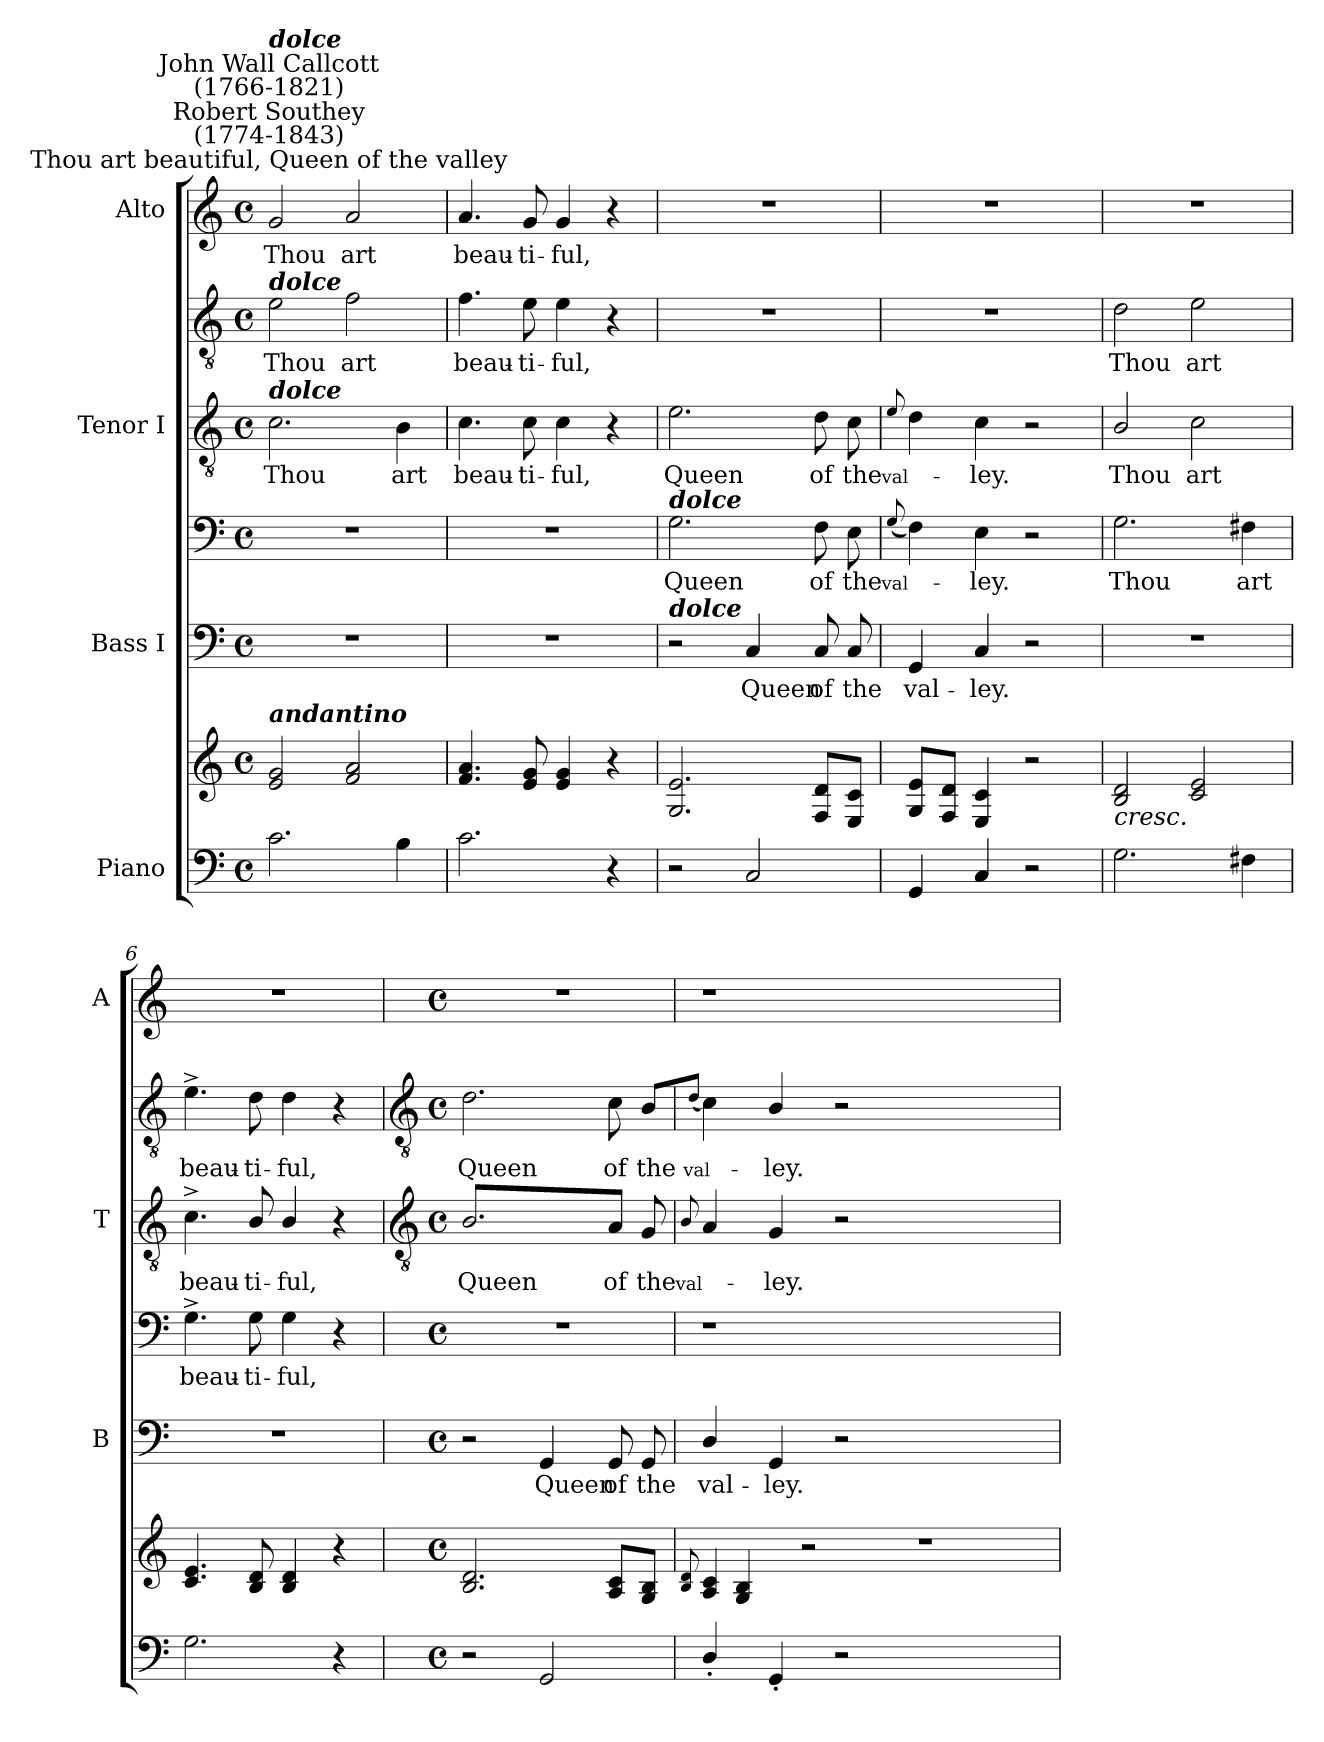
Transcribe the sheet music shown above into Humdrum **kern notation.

**kern	**kern	**kern	**text	**kern	**text	**kern	**text	**kern	**text	**kern	**text
*part4	*part4	*part3	*part3	*part3	*part3	*part2	*part2	*part2	*part2	*part1	*part1
*staff7	*staff6	*staff5	*staff5	*staff4	*staff4	*staff3	*staff3	*staff2	*staff2	*staff1	*staff1
*I"Piano	*	*I"Bass I	*	*	*	*I"Tenor I	*	*	*	*I"Alto	*
*	*	*I'B	*	*	*	*I'T	*	*	*	*I'A	*
*clefF4	*clefG2	*clefF4	*	*clefF4	*	*clefGv2	*	*clefGv2	*	*clefG2	*
*k[]	*k[]	*k[]	*	*k[]	*	*k[]	*	*k[]	*	*k[]	*
*C:	*C:	*C:	*	*C:	*	*C:	*	*C:	*	*C:	*
*M4/4	*M4/4	*M4/4	*	*M4/4	*	*M4/4	*	*M4/4	*	*M4/4	*
*met(c)	*met(c)	*met(c)	*	*met(c)	*	*met(c)	*	*met(c)	*	*met(c)	*
*MM108	*MM108	*MM108	*	*MM108	*	*MM108	*	*MM108	*	*MM108	*
=1	=1	=1	=1	=1	=1	=1	=1	=1	=1	=1	=1
!	!	!	!	!	!	!	!	!	!	!LO:TX:a:cj:t=Thou art beautiful, Queen of the valley	!
!	!	!	!	!	!	!	!	!	!	!LO:TX:a:cj:t=Robert Southey\n(1774-1843)	!
!	!	!	!	!	!	!	!	!	!	!LO:TX:a:cj:t=John Wall Callcott\n(1766-1821)	!
!	!	!	!	!	!	!	!	!	!	!LO:TX:a:Bi:t=dolce	!
!	!	!	!	!	!	!	!	!LO:TX:a:Bi:t=dolce	!	!	!
!	!	!	!	!	!	!LO:TX:a:Bi:t=dolce	!	!	!	!	!
!	!LO:TX:a:Bi:t=andantino	!	!	!	!	!	!	!	!	!	!
!	!	!	!	!	!	!	!LO:LY:b	!	!LO:LY:b	!	!LO:LY:b
2.c\	2e/ 2g/	1r	.	1r	.	2.c\	Thou	2e\	Thou	2g/	Thou
!	!	!	!	!	!	!	!	!	!LO:LY:b	!	!LO:LY:b
.	2f/ 2a/	.	.	.	.	.	.	2f\	art	2a/	art
!	!	!	!	!	!	!	!LO:LY:b	!	!	!	!
4B\	.	.	.	.	.	4B\	art	.	.	.	.
=2	=2	=2	=2	=2	=2	=2	=2	=2	=2	=2	=2
!	!	!	!	!	!	!	!LO:LY:b	!	!LO:LY:b	!	!LO:LY:b
2.c\	4.f/ 4.a/	1r	.	1r	.	4.c\	beau-	4.f\	beau-	4.a/	beau-
!	!	!	!	!	!	!	!LO:LY:b	!	!LO:LY:b	!	!LO:LY:b
.	8e/ 8g/	.	.	.	.	8c\	-ti-	8e\	-ti-	8g/	-ti-
!	!	!	!	!	!	!	!LO:LY:b	!	!LO:LY:b	!	!LO:LY:b
.	4e/ 4g/	.	.	.	.	4c\	-ful,	4e\	-ful,	4g/	-ful,
4r	4r	.	.	.	.	4r	.	4r	.	4r	.
=3	=3	=3	=3	=3	=3	=3	=3	=3	=3	=3	=3
!	!	!	!	!LO:TX:a:Bi:t=dolce	!	!	!	!	!	!	!
!	!	!LO:TX:a:Bi:t=dolce	!	!	!	!	!	!	!	!	!
!	!	!	!	!	!LO:LY:b	!	!LO:LY:b	!	!	!	!
2r	2.G/ 2.e/	2r	.	2.G\	Queen	2.e\	Queen	1r	.	1r	.
!	!	!	!LO:LY:b	!	!	!	!	!	!	!	!
2C/	.	4C/	Queen	.	.	.	.	.	.	.	.
!	!	!	!LO:LY:b	!	!LO:LY:b	!	!LO:LY:b	!	!	!	!
.	8F/ 8d/L	8C/	of	8F\	of	8d\	of	.	.	.	.
!	!	!	!LO:LY:b	!	!LO:LY:b	!	!LO:LY:b	!	!	!	!
.	8E/ 8c/J	8C/	the	8E\	the	8c\	the	.	.	.	.
=4	=4	=4	=4	=4	=4	=4	=4	=4	=4	=4	=4
!	!	!	!	!	!LO:LY:b	!	!LO:LY:b	!	!	!	!
.	.	.	.	(>8qqG/	val-	8qqe/	val-	.	.	.	.
!	!	!	!LO:LY:b	!	!	!	!	!	!	!	!
4GG/	8G/ 8e/L	4GG/	val-	4F\)	.	4d\	.	1r	.	1r	.
.	8F/ 8d/J	.	.	.	.	.	.	.	.	.	.
!	!	!	!LO:LY:b	!	!LO:LY:b	!	!LO:LY:b	!	!	!	!
4C/	4E/ 4c/	4C/	-ley.	4E\	ley.	4c\	ley.	.	.	.	.
2r	2r	2r	.	2r	.	2r	.	.	.	.	.
=5	=5	=5	=5	=5	=5	=5	=5	=5	=5	=5	=5
!	!LO:TX:b:i:t=cresc.	!	!	!	!	!	!	!	!	!	!
!	!	!	!	!	!LO:LY:b	!	!LO:LY:b	!	!LO:LY:b	!	!
2.G\	2B/ 2d/	1r	.	2.G\	Thou	2B/	Thou	2d\	Thou	1r	.
!	!	!	!	!	!	!	!LO:LY:b	!	!LO:LY:b	!	!
.	2c/ 2e/	.	.	.	.	2c\	art	2e\	art	.	.
!	!	!	!	!	!LO:LY:b	!	!	!	!	!	!
4F#X\	.	.	.	4F#X\	art	.	.	.	.	.	.
=6	=6	=6	=6	=6	=6	=6	=6	=6	=6	=6	=6
!	!	!	!	!	!LO:LY:b	!	!LO:LY:b	!	!LO:LY:b	!	!
2.G\	4.c/ 4.e/	1r	.	4.G^\	beau-	4.c^\	beau-	4.e^\	beau-	1r	.
!	!	!	!	!	!LO:LY:b	!	!LO:LY:b	!	!LO:LY:b	!	!
.	8B/ 8d/	.	.	8G\	-ti-	8B/	-ti-	8d\	-ti-	.	.
!	!	!	!	!	!LO:LY:b	!	!LO:LY:b	!	!LO:LY:b	!	!
.	4B/ 4d/	.	.	4G\	-ful,	4B/	-ful,	4d\	-ful,	.	.
4r	4r	.	.	4r	.	4r	.	4r	.	.	.
!!LO:LB:g=z
=7	=7	=7	=7	=7	=7	=7	=7	=7	=7	=7	=7
*	*	*	*	*	*	*clefGv2	*	*clefGv2	*	*	*
*M4/4	*M4/4	*M4/4	*	*M4/4	*	*M4/4	*	*M4/4	*	*M4/4	*
*met(c)	*met(c)	*met(c)	*	*met(c)	*	*met(c)	*	*met(c)	*	*met(c)	*
*	*^	*	*	*	*	*	*	*	*	*	*
!	!	!	!	!	!	!	!	!LO:LY:b	!	!LO:LY:b	!	!
2r	2.B/ 2.d/	1ryy	2r	.	1r	.	2.B/	Queen	2.d\	Queen	1r	.
!	!	!	!	!LO:LY:b	!	!	!	!	!	!	!	!
2GG/	.	.	4GG/	Queen	.	.	.	.	.	.	.	.
!	!	!	!	!LO:LY:b	!	!	!	!LO:LY:b	!	!LO:LY:b	!	!
.	8A/ 8c/L	.	8GG/	of	.	.	8A/J	of	8c\	of	.	.
!	!	!	!	!LO:LY:b	!	!	!	!LO:LY:b	!	!LO:LY:b	!	!
.	8G/ 8B/J	.	8GG/	the	.	.	8G/L	the	8B/L	the	.	.
=8	=8	=8	=8	=8	=8	=8	=8	=8	=8	=8	=8	=8
!	!	!	!	!	!	!	!	!LO:LY:b	!	!LO:LY:b	!	!
.	8qqB/ 8qqd/L	.	.	.	.	.	8qqB/	val-	(<8qqd/J	val-	.	.
!	!	!	!	!LO:LY:b	!	!	!	!	!	!	!	!
4D'/	8A/ 8c/J	4ryy	4D/	val-	1r	.	4A/	.	4c\)	.	1r	.
.	4G/ 4B/	.	.	.	.	.	.	.	.	.	.	.
!	!	!	!	!LO:LY:b	!	!	!	!LO:LY:b	!	!LO:LY:b	!	!
4GG'/	.	4ryy	4GG/	-ley.	.	.	4G/	ley.	4B/	ley.	.	.
.	2r	.	.	.	.	.	.	.	.	.	.	.
2r	.	4ryy	2r	.	.	.	2r	.	2r	.	.	.
.	.	4ryy	.	.	.	.	.	.	.	.	.	.
.	1r	.	.	.	.	.	.	.	.	.	.	.
2..ryy	.	2..ryy	2..ryy	.	2..ryy	.	2..ryy	.	2..ryy	.	2..ryy	.
*	*v	*v	*	*	*	*	*	*	*	*	*	*
=	=	=	=	=	=	=	=	=	=	=	=
*-	*-	*-	*-	*-	*-	*-	*-	*-	*-	*-	*-
